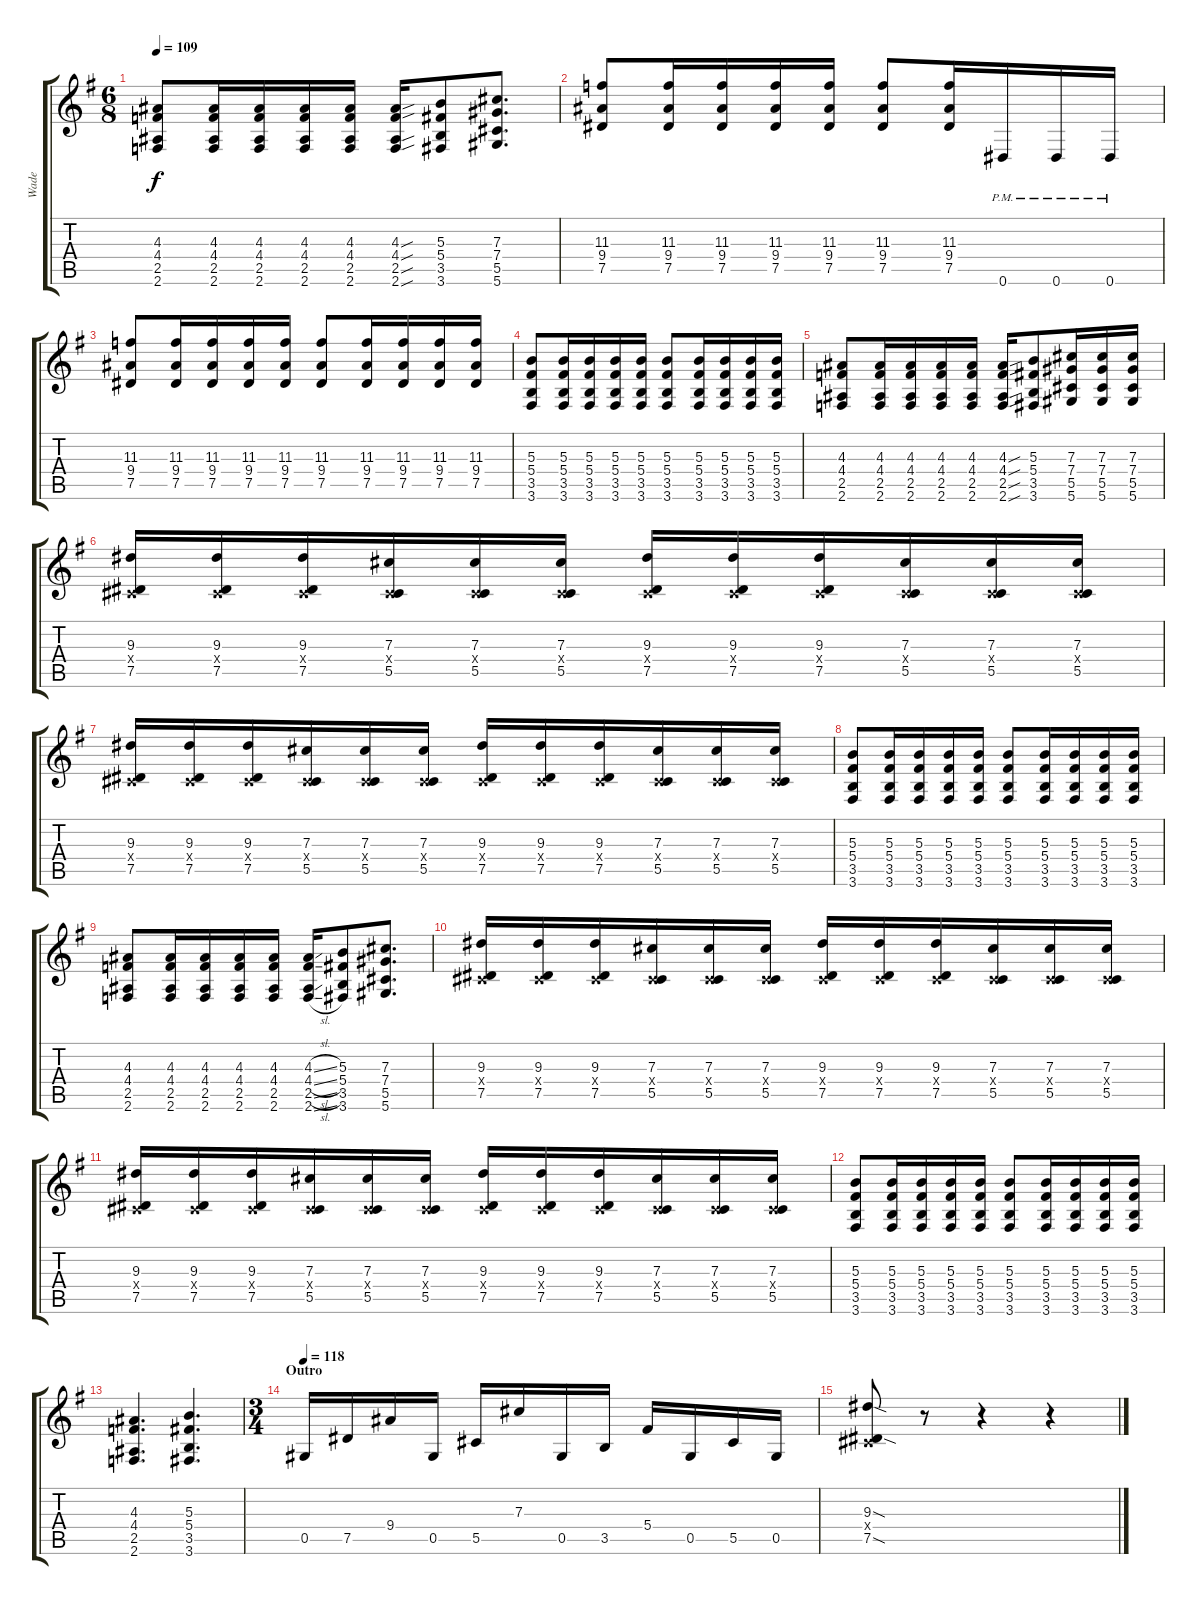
\track ("Wade" "Wade") {instrument distortionguitar}
\staff {score tabs}
\tuning (Eb4 Bb3 Gb3 Db3 Ab2 Eb2) {hide}
\ts (6 8)
\tempo 109
\clef g2
\ks g
(4.3 4.4 2.5 2.6).8{dy f} (4.3 4.4 2.5 2.6).16 (4.3 4.4 2.5 2.6).16 (4.3 4.4 2.5 2.6).16 (4.3 4.4 2.5 2.6).16 (4.3{sou} 4.4{sou} 2.5{sou} 2.6{sou}).16 (5.3 5.4 3.5 3.6).8 (7.3 7.4 5.5 5.6).8{d} |
(11.3 9.4 7.5).8 (11.3 9.4 7.5).16 (11.3 9.4 7.5).16 (11.3 9.4 7.5).16 (11.3 9.4 7.5).16 (11.3 9.4 7.5).8 (11.3 9.4 7.5).16 0.6{pm}.16 0.6{pm}.16 0.6{pm}.16 |
(11.3 9.4 7.5).8 (11.3 9.4 7.5).16 (11.3 9.4 7.5).16 (11.3 9.4 7.5).16 (11.3 9.4 7.5).16 (11.3 9.4 7.5).8 (11.3 9.4 7.5).16 (11.3 9.4 7.5).16 (11.3 9.4 7.5).16 (11.3 9.4 7.5).16 |
(5.3 5.4 3.5 3.6).8 (5.3 5.4 3.5 3.6).16 (5.3 5.4 3.5 3.6).16 (5.3 5.4 3.5 3.6).16 (5.3 5.4 3.5 3.6).16 (5.3 5.4 3.5 3.6).8 (5.3 5.4 3.5 3.6).16 (5.3 5.4 3.5 3.6).16 (5.3 5.4 3.5 3.6).16 (5.3 5.4 3.5 3.6).16 |
(4.3 4.4 2.5 2.6).8 (4.3 4.4 2.5 2.6).16 (4.3 4.4 2.5 2.6).16 (4.3 4.4 2.5 2.6).16 (4.3 4.4 2.5 2.6).16 (4.3{sou} 4.4{sou} 2.5{sou} 2.6{sou}).16 (5.3 5.4 3.5 3.6).8 (7.3 7.4 5.5 5.6).16 (7.3 7.4 5.5 5.6).16 (7.3 7.4 5.5 5.6).16 |
(9.3 0.4{x} 7.5).16 (9.3 0.4{x} 7.5).16 (9.3 0.4{x} 7.5).16 (7.3 0.4{x} 5.5).16 (7.3 0.4{x} 5.5).16 (7.3 0.4{x} 5.5).16 (9.3 0.4{x} 7.5).16 (9.3 0.4{x} 7.5).16 (9.3 0.4{x} 7.5).16 (7.3 0.4{x} 5.5).16 (7.3 0.4{x} 5.5).16 (7.3 0.4{x} 5.5).16 |
(9.3 0.4{x} 7.5).16 (9.3 0.4{x} 7.5).16 (9.3 0.4{x} 7.5).16 (7.3 0.4{x} 5.5).16 (7.3 0.4{x} 5.5).16 (7.3 0.4{x} 5.5).16 (9.3 0.4{x} 7.5).16 (9.3 0.4{x} 7.5).16 (9.3 0.4{x} 7.5).16 (7.3 0.4{x} 5.5).16 (7.3 0.4{x} 5.5).16 (7.3 0.4{x} 5.5).16 |
(5.3 5.4 3.5 3.6).8 (5.3 5.4 3.5 3.6).16 (5.3 5.4 3.5 3.6).16 (5.3 5.4 3.5 3.6).16 (5.3 5.4 3.5 3.6).16 (5.3 5.4 3.5 3.6).8 (5.3 5.4 3.5 3.6).16 (5.3 5.4 3.5 3.6).16 (5.3 5.4 3.5 3.6).16 (5.3 5.4 3.5 3.6).16 |
(4.3 4.4 2.5 2.6).8 (4.3 4.4 2.5 2.6).16 (4.3 4.4 2.5 2.6).16 (4.3 4.4 2.5 2.6).16 (4.3 4.4 2.5 2.6).16 (4.3{sl} 4.4{sl} 2.5{sl} 2.6{sl}).16 (5.3 5.4 3.5 3.6).8 (7.3 7.4 5.5 5.6).8{d} |
(9.3 0.4{x} 7.5).16 (9.3 0.4{x} 7.5).16 (9.3 0.4{x} 7.5).16 (7.3 0.4{x} 5.5).16 (7.3 0.4{x} 5.5).16 (7.3 0.4{x} 5.5).16 (9.3 0.4{x} 7.5).16 (9.3 0.4{x} 7.5).16 (9.3 0.4{x} 7.5).16 (7.3 0.4{x} 5.5).16 (7.3 0.4{x} 5.5).16 (7.3 0.4{x} 5.5).16 |
(9.3 0.4{x} 7.5).16 (9.3 0.4{x} 7.5).16 (9.3 0.4{x} 7.5).16 (7.3 0.4{x} 5.5).16 (7.3 0.4{x} 5.5).16 (7.3 0.4{x} 5.5).16 (9.3 0.4{x} 7.5).16 (9.3 0.4{x} 7.5).16 (9.3 0.4{x} 7.5).16 (7.3 0.4{x} 5.5).16 (7.3 0.4{x} 5.5).16 (7.3 0.4{x} 5.5).16 |
(5.3 5.4 3.5 3.6).8 (5.3 5.4 3.5 3.6).16 (5.3 5.4 3.5 3.6).16 (5.3 5.4 3.5 3.6).16 (5.3 5.4 3.5 3.6).16 (5.3 5.4 3.5 3.6).8 (5.3 5.4 3.5 3.6).16 (5.3 5.4 3.5 3.6).16 (5.3 5.4 3.5 3.6).16 (5.3 5.4 3.5 3.6).16 |
(4.3 4.4 2.5 2.6).4{d} (5.3 5.4 3.5 3.6).4{d} |
\ts (3 4)
\section ("" "Outro")
\tempo 118
0.5.16 7.5.16 9.4.16 0.5.16 5.5.16 7.3.16 0.5.16 3.5.16 5.4.16 0.5.16 5.5.16 0.5.16 |
(9.3{sod} 0.4{x} 7.5{sod}).8 r.8 r.4 r.4
